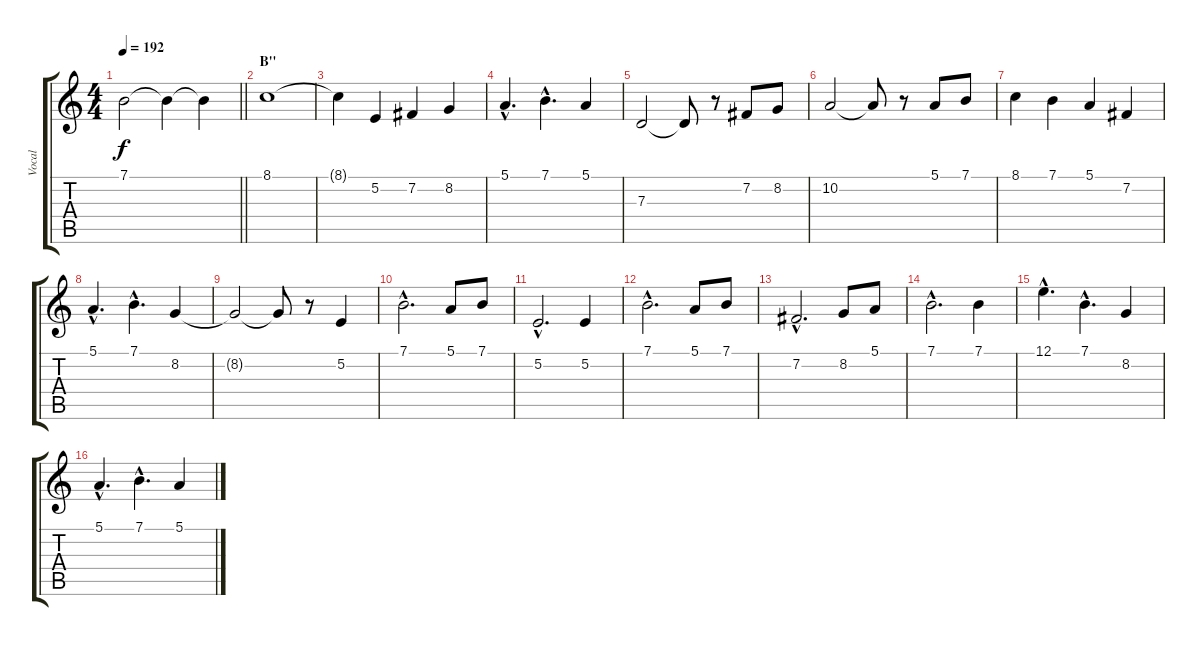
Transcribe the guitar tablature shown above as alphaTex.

\track ("Vocal" "Vocal") {instrument flute}
\staff {score tabs}
\tuning (E4 B3 G3 D3 A2 E2) {hide}
\ts (4 4)
\tempo 192
\clef g2
\barLineRight lightlight
\ks c
7.1{t}.2{dy f} 7.1{t}.4 7.1{t}.4 |
\section ("" "B''")
8.1.1 |
8.1{t}.4 5.2.4 7.2.4 8.2.4 |
5.1{hac}.4{d} 7.1{hac}.4{d} 5.1.4 |
7.3.2 7.3{t}.8 r.8 7.2.8 8.2.8 |
10.2.2 10.2{t}.8 r.8 5.1.8 7.1.8 |
8.1.4 7.1.4 5.1.4 7.2.4 |
5.1{hac}.4{d} 7.1{hac}.4{d} 8.2.4 |
8.2{t}.2 8.2{t}.8 r.8 5.2.4 |
7.1{hac}.2{d} 5.1.8 7.1.8 |
5.2{hac}.2{d} 5.2.4 |
7.1{hac}.2{d} 5.1.8 7.1.8 |
7.2{hac}.2{d} 8.2.8 5.1.8 |
7.1{hac}.2{d} 7.1.4 |
12.1{hac}.4{d} 7.1{hac}.4{d} 8.2.4 |
5.1{hac}.4{d} 7.1{hac}.4{d} 5.1.4
